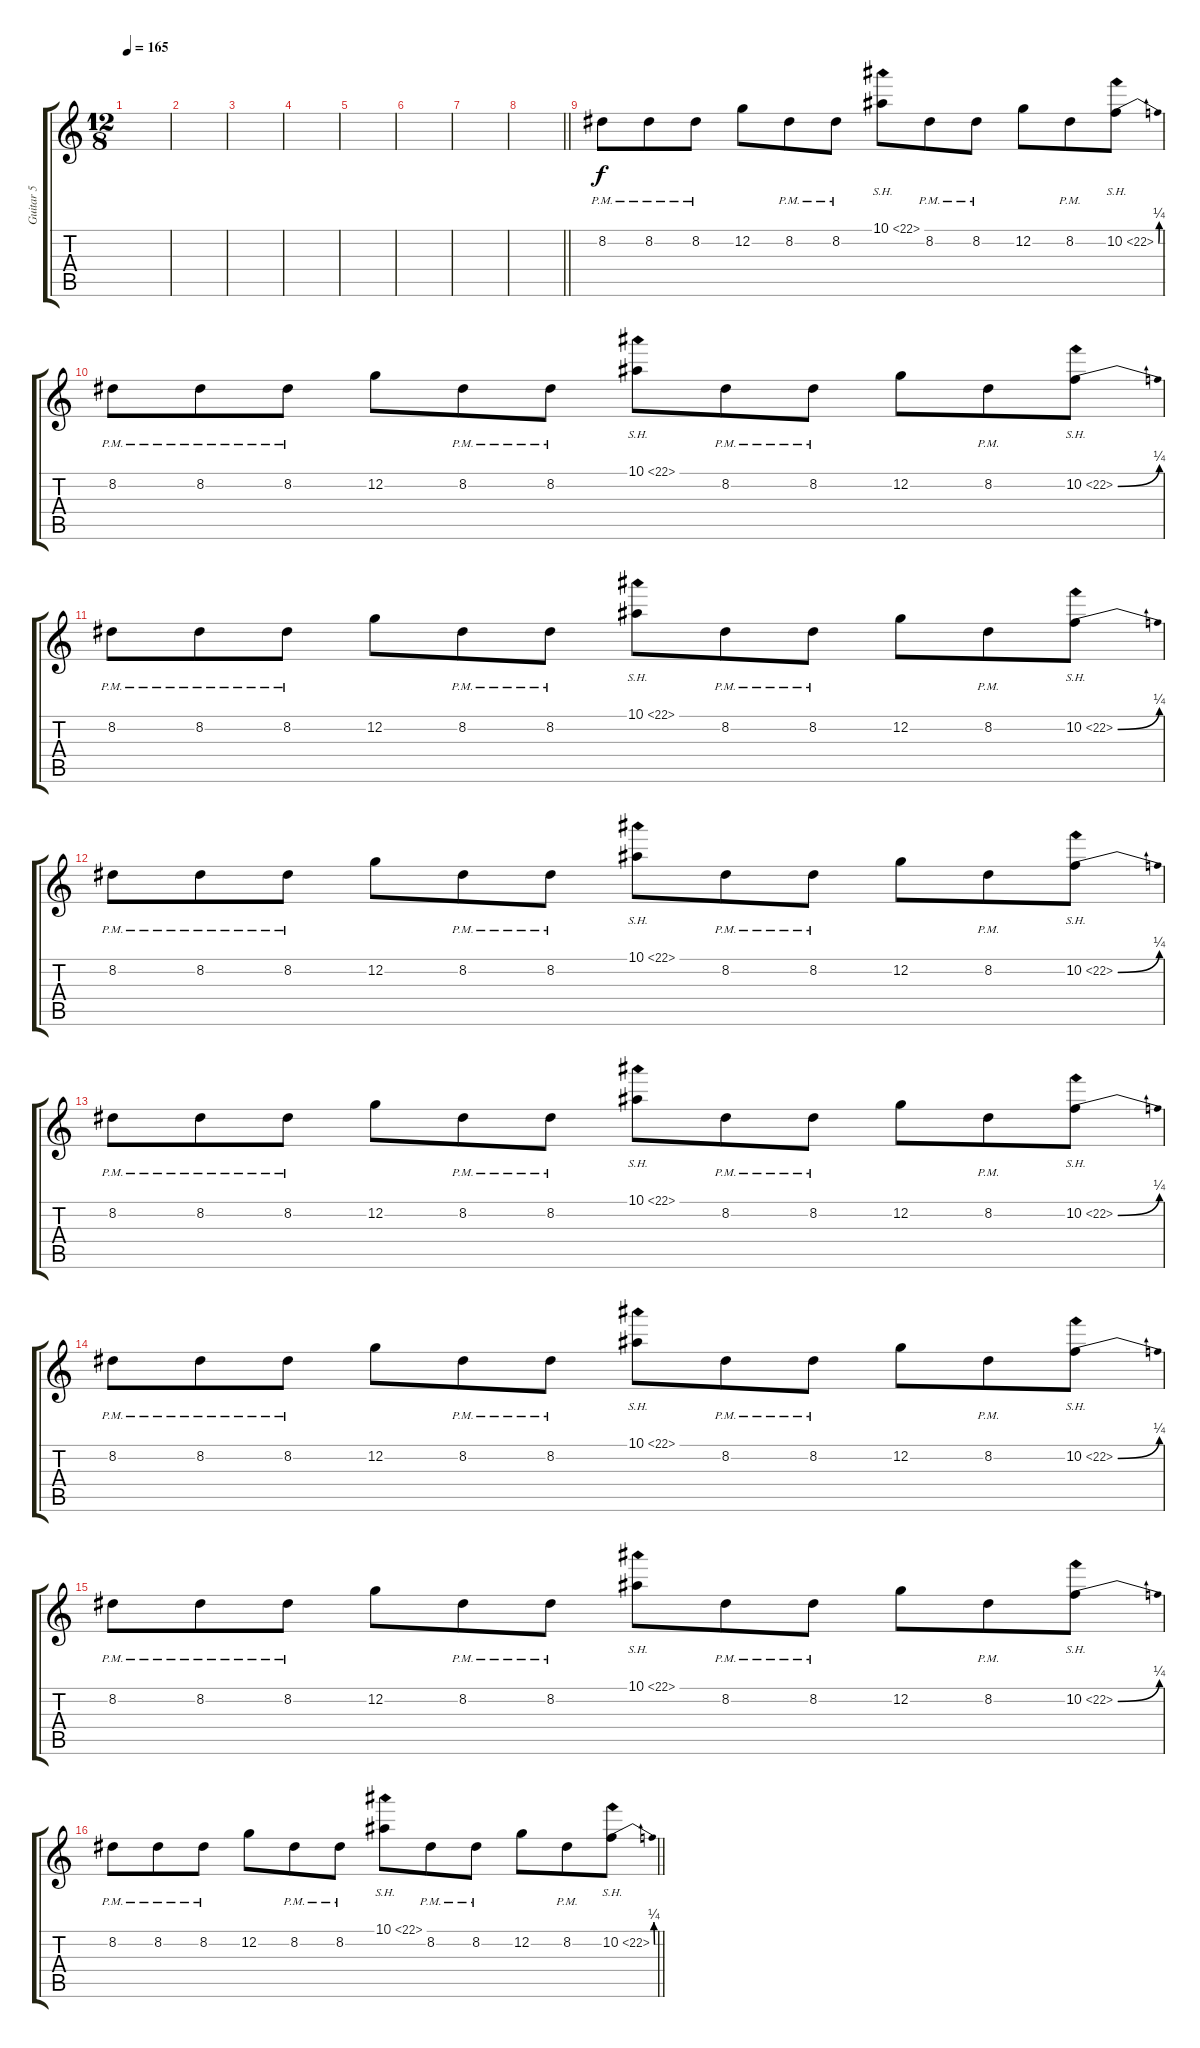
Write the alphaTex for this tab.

\track ("Guitar 5" "Guitar 5") {instrument distortionguitar}
\staff {score tabs}
\tuning (C4 G3 Eb3 Bb2 F2 C2) {hide}
\ts (12 8)
\section ("" "")
\tempo 165
\clef g2
\ks c
|
|
|
|
|
|
|
\barLineRight lightlight
|
\section ("" "")
8.2{pm}.8{volume 0} 8.2{pm}.8{volume 8} 8.2{pm}.8 12.2.8 8.2{pm}.8 8.2{pm}.8 10.1{sh 12}.8 8.2{pm}.8 8.2{pm}.8 12.2.8 8.2{pm}.8 10.2{be (bend 0 0 60 1) sh 12}.8 |
8.2{pm}.8 8.2{pm}.8 8.2{pm}.8 12.2.8 8.2{pm}.8 8.2{pm}.8 10.1{sh 12}.8 8.2{pm}.8 8.2{pm}.8 12.2.8 8.2{pm}.8 10.2{be (bend 0 0 60 1) sh 12}.8 |
8.2{pm}.8 8.2{pm}.8 8.2{pm}.8 12.2.8 8.2{pm}.8 8.2{pm}.8 10.1{sh 12}.8 8.2{pm}.8 8.2{pm}.8 12.2.8 8.2{pm}.8 10.2{be (bend 0 0 60 1) sh 12}.8 |
8.2{pm}.8 8.2{pm}.8 8.2{pm}.8 12.2.8 8.2{pm}.8 8.2{pm}.8 10.1{sh 12}.8 8.2{pm}.8 8.2{pm}.8 12.2.8 8.2{pm}.8 10.2{be (bend 0 0 60 1) sh 12}.8 |
8.2{pm}.8 8.2{pm}.8 8.2{pm}.8 12.2.8 8.2{pm}.8 8.2{pm}.8 10.1{sh 12}.8 8.2{pm}.8 8.2{pm}.8 12.2.8 8.2{pm}.8 10.2{be (bend 0 0 60 1) sh 12}.8 |
8.2{pm}.8 8.2{pm}.8 8.2{pm}.8 12.2.8 8.2{pm}.8 8.2{pm}.8 10.1{sh 12}.8 8.2{pm}.8 8.2{pm}.8 12.2.8 8.2{pm}.8 10.2{be (bend 0 0 60 1) sh 12}.8 |
8.2{pm}.8 8.2{pm}.8 8.2{pm}.8 12.2.8 8.2{pm}.8 8.2{pm}.8 10.1{sh 12}.8 8.2{pm}.8 8.2{pm}.8 12.2.8 8.2{pm}.8 10.2{be (bend 0 0 60 1) sh 12}.8 |
\barLineRight lightlight
8.2{pm}.8 8.2{pm}.8 8.2{pm}.8 12.2.8 8.2{pm}.8 8.2{pm}.8 10.1{sh 12}.8 8.2{pm}.8 8.2{pm}.8 12.2.8 8.2{pm}.8 10.2{be (bend 0 0 60 1) sh 12}.8
